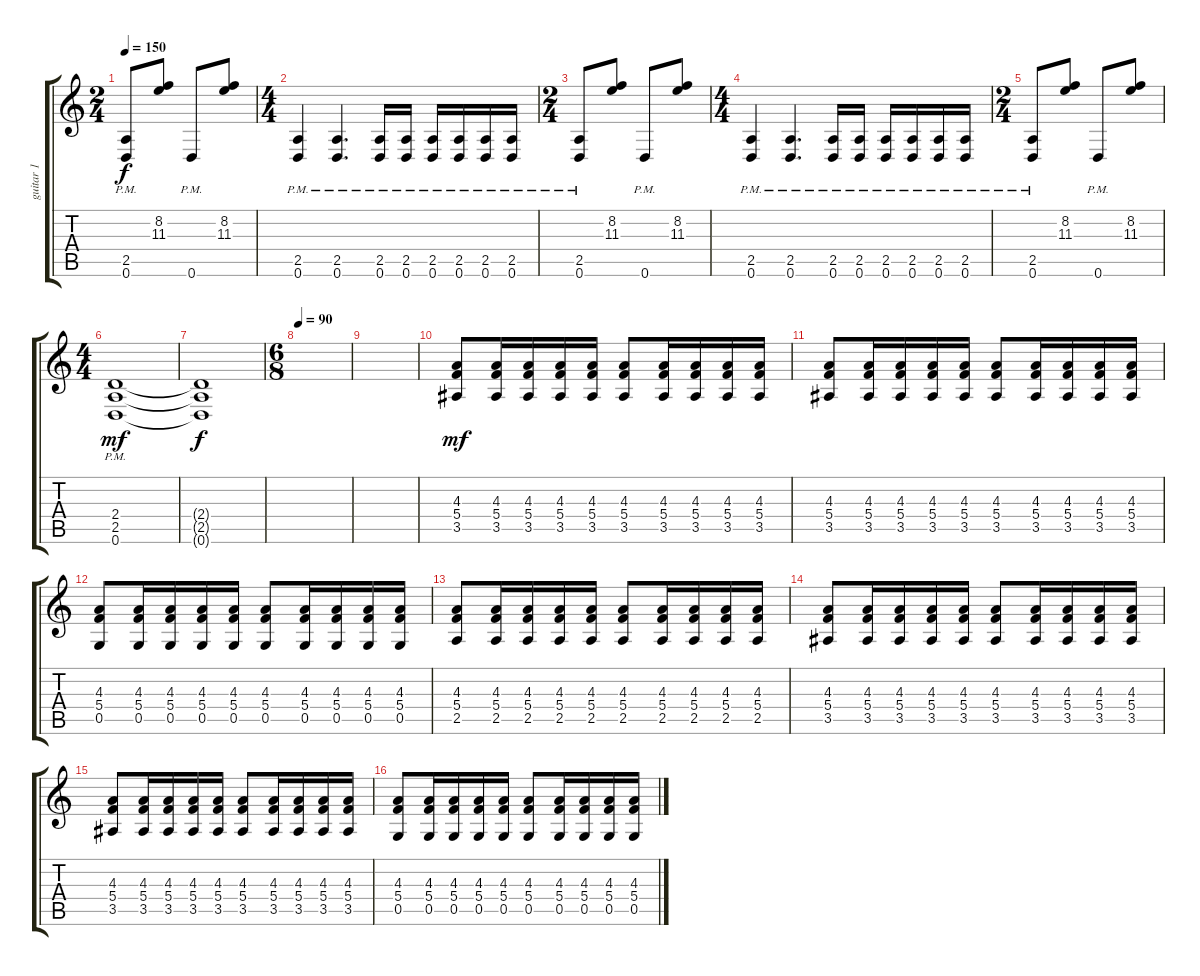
\track ("guitar 1" "guitar 1") {instrument overdrivenguitar}
\staff {score tabs}
\tuning (D4 A3 F3 C3 G2 D2) {hide}
\ts (2 4)
\tempo 150
\clef g2
\ks c
(2.5{pm} 0.6{pm}).8{dy f} (8.2 11.3).8 0.6{pm}.8 (8.2 11.3).8 |
\ts (4 4)
(2.5{pm} 0.6{pm}).4 (2.5{pm} 0.6{pm}).4{d} (2.5{pm} 0.6{pm}).16 (2.5{pm} 0.6{pm}).16 (2.5{pm} 0.6{pm}).16 (2.5{pm} 0.6{pm}).16 (2.5{pm} 0.6{pm}).16 (2.5{pm} 0.6{pm}).16 |
\ts (2 4)
(2.5{pm} 0.6{pm}).8 (8.2 11.3).8 0.6{pm}.8 (8.2 11.3).8 |
\ts (4 4)
(2.5{pm} 0.6{pm}).4 (2.5{pm} 0.6{pm}).4{d} (2.5{pm} 0.6{pm}).16 (2.5{pm} 0.6{pm}).16 (2.5{pm} 0.6{pm}).16 (2.5{pm} 0.6{pm}).16 (2.5{pm} 0.6{pm}).16 (2.5{pm} 0.6{pm}).16 |
\ts (2 4)
(2.5{pm} 0.6{pm}).8 (8.2 11.3).8 0.6{pm}.8 (8.2 11.3).8 |
\ts (4 4)
(2.4{pm} 2.5 0.6).1{dy mf} |
(2.4{t} 2.5{t} 0.6{t}).1{dy f} |
\ts (6 8)
\tempo 90
|
|
(4.3 5.4 3.5).8{dy mf} (4.3 5.4 3.5).16 (4.3 5.4 3.5).16 (4.3 5.4 3.5).16 (4.3 5.4 3.5).16 (4.3 5.4 3.5).8 (4.3 5.4 3.5).16 (4.3 5.4 3.5).16 (4.3 5.4 3.5).16 (4.3 5.4 3.5).16 |
(4.3 5.4 3.5).8 (4.3 5.4 3.5).16 (4.3 5.4 3.5).16 (4.3 5.4 3.5).16 (4.3 5.4 3.5).16 (4.3 5.4 3.5).8 (4.3 5.4 3.5).16 (4.3 5.4 3.5).16 (4.3 5.4 3.5).16 (4.3 5.4 3.5).16 |
(4.3 5.4 0.5).8 (4.3 5.4 0.5).16 (4.3 5.4 0.5).16 (4.3 5.4 0.5).16 (4.3 5.4 0.5).16 (4.3 5.4 0.5).8 (4.3 5.4 0.5).16 (4.3 5.4 0.5).16 (4.3 5.4 0.5).16 (4.3 5.4 0.5).16 |
(4.3 5.4 2.5).8 (4.3 5.4 2.5).16 (4.3 5.4 2.5).16 (4.3 5.4 2.5).16 (4.3 5.4 2.5).16 (4.3 5.4 2.5).8 (4.3 5.4 2.5).16 (4.3 5.4 2.5).16 (4.3 5.4 2.5).16 (4.3 5.4 2.5).16 |
(4.3 5.4 3.5).8 (4.3 5.4 3.5).16 (4.3 5.4 3.5).16 (4.3 5.4 3.5).16 (4.3 5.4 3.5).16 (4.3 5.4 3.5).8 (4.3 5.4 3.5).16 (4.3 5.4 3.5).16 (4.3 5.4 3.5).16 (4.3 5.4 3.5).16 |
(4.3 5.4 3.5).8 (4.3 5.4 3.5).16 (4.3 5.4 3.5).16 (4.3 5.4 3.5).16 (4.3 5.4 3.5).16 (4.3 5.4 3.5).8 (4.3 5.4 3.5).16 (4.3 5.4 3.5).16 (4.3 5.4 3.5).16 (4.3 5.4 3.5).16 |
(4.3 5.4 0.5).8 (4.3 5.4 0.5).16 (4.3 5.4 0.5).16 (4.3 5.4 0.5).16 (4.3 5.4 0.5).16 (4.3 5.4 0.5).8 (4.3 5.4 0.5).16 (4.3 5.4 0.5).16 (4.3 5.4 0.5).16 (4.3 5.4 0.5).16
